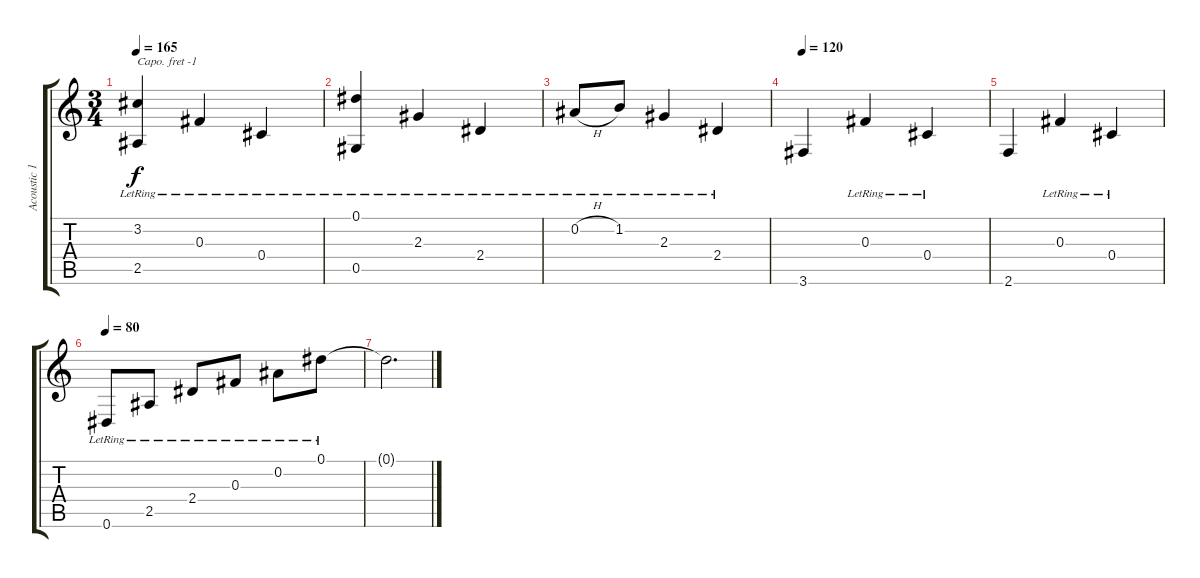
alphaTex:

\track ("Acoustic 1" "Acoustic 1") {instrument acousticguitarsteel}
\staff {score tabs}
\capo -1
\tuning (E4 B3 G3 D3 A2 E2) {hide}
\ts (3 4)
\tempo 165
\clef g2
\ks c
(3.2{lr} 2.5).4{dy f} 0.3{lr}.4 0.4{lr}.4 |
(0.1{lr} 0.5).4 2.3{lr}.4 2.4{lr}.4 |
0.2{h lr}.8 1.2{lr}.8 2.3{lr}.4 2.4{lr}.4 |
\tempo 120
3.6.4 0.3{lr}.4 0.4{lr}.4 |
2.6.4 0.3{lr}.4 0.4{lr}.4 |
\tempo 80
0.6{lr}.8 2.5{lr}.8 2.4{lr}.8 0.3{lr}.8 0.2{lr}.8 0.1{lr}.8 |
0.1{t}.2{d}
